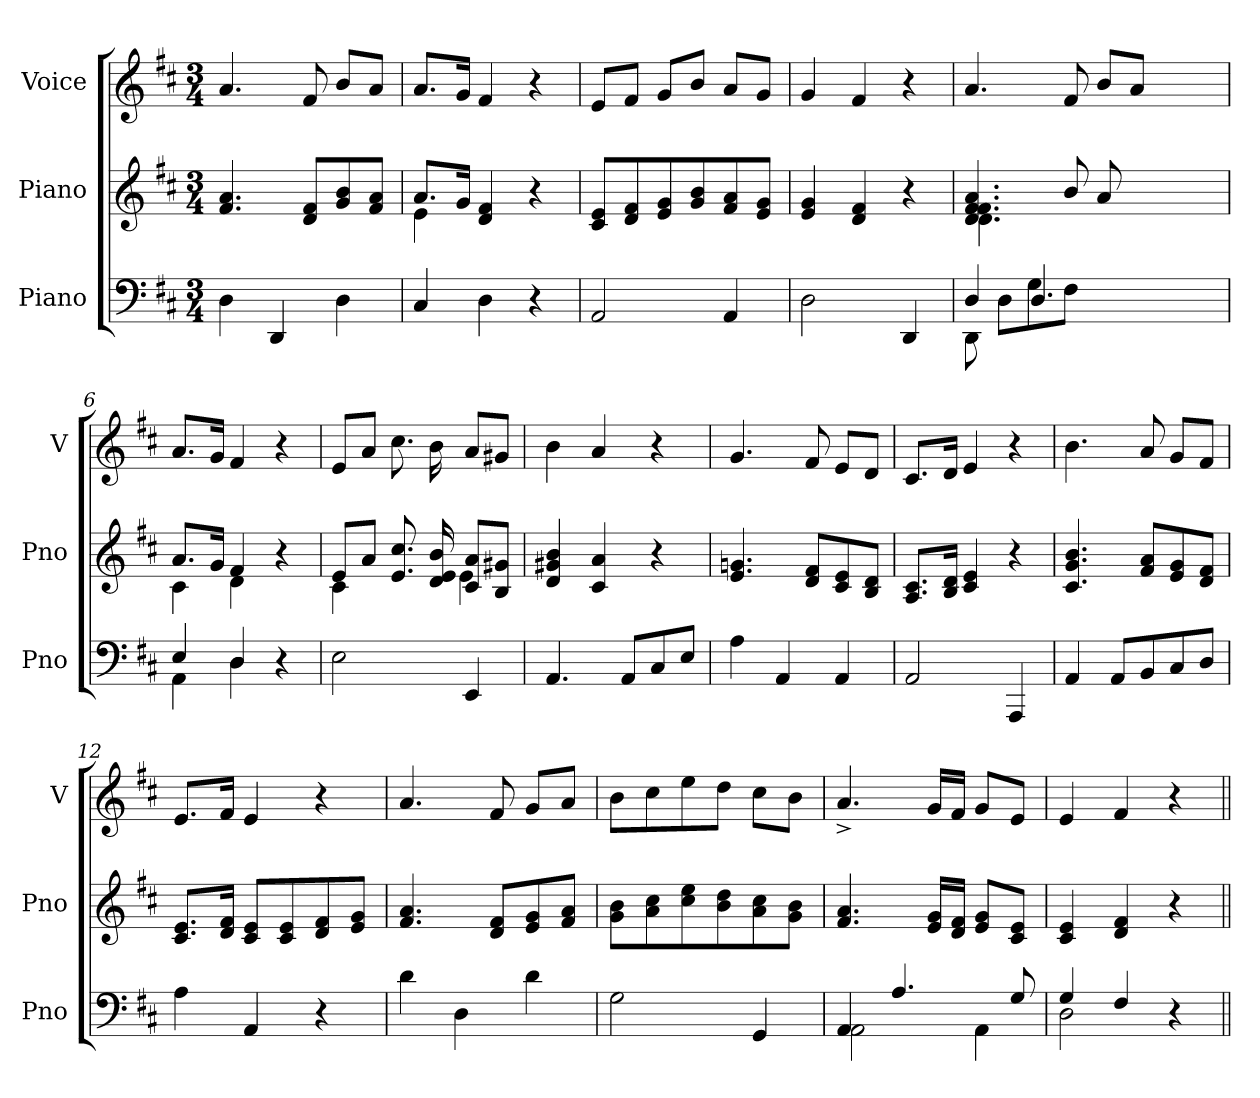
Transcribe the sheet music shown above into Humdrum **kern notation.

**kern	**kern	**kern
*part3	*part2	*part1
*staff3	*staff2	*staff1
*I"Piano	*I"Piano	*I"Voice
*I'Pno	*I'Pno	*I'V
*clefF4	*clefG2	*clefG2
*k[f#c#]	*k[f#c#]	*k[f#c#]
*M3/4	*M3/4	*M3/4
*MM92	*MM92	*MM92
=1	=1	=1
4D\	4.f#/ 4.a/	4.a/
4DD/	.	.
.	8d/ 8f#/L	8f#/
4D\	8g/ 8b/	8b/L
.	8f#/ 8a/J	8a/J
=2	=2	=2
*	*^	*
4C#/	8.a/L	4e\	8.a/L
.	16g/Jk	.	16g/Jk
4D\	4d/ 4f#/	2ryy	4f#/
4r	4r	.	4r
*	*v	*v	*
=3	=3	=3
2AA/	8c#/ 8e/L	8e/L
.	8d/ 8f#/	8f#/J
.	8e/ 8g/	8g/L
.	8g/ 8b/	8b/J
4AA/	8f#/ 8a/	8a/L
.	8e/ 8g/J	8g/J
=4	=4	=4
2D\	4e/ 4g/	4g/
.	4d/ 4f#/	4f#/
4DD/	4r	4r
=5	=5	=5
*^	*^	*
4D/	8DD\	4.d/ 4.f#/ 4.f#/ 4.a/	4.d\	4.a/
.	8D\L	.	.	.
4.D/	8G\	.	.	.
.	8F#\J	8b/	4.ryy	8f#/
.	4ryy	8a/	.	8b/L
4ryy	.	4.ryy	.	8a/J
.	8ryy	.	4ryy	4ryy
8ryy	8ryy	.	.	.
=6	=6	=6	=6	=6
4E/	4AA\	8.a/L	4c#\	8.a/L
.	.	16g/Jk	.	16g/Jk
4D/	4D\	4f#/	4d\	4f#/
4r	4ryy	4r	4ryy	4r
*v	*v	*	*	*
!!LO:LB:g=z
=7	=7	=7	=7
2E\	8e/L	4c#\	8e/L
.	8a/J	.	8a/J
.	8.e/ 8.cc#/	4ryy	8.cc#\
.	16d/ 16e/ 16b/	.	16b\
4EE/	8c#/ 8a/L	4e\	8a/L
.	8B/ 8g#X/J	.	8g#X/J
*	*v	*v	*
=8	=8	=8
4.AA/	4d/ 4g#X/ 4b/	4b\
.	4c#/ 4a/	4a/
8AA/L	.	.
8C#/	4r	4r
8E/J	.	.
=9	=9	=9
4A\	4.e/ 4.gn/	4.g/
4AA/	.	.
.	8d/ 8f#/L	8f#/
4AA/	8c#/ 8e/	8e/L
.	8B/ 8d/J	8d/J
=10	=10	=10
2AA/	8.A/ 8.c#/L	8.c#/L
.	16B/ 16d/Jk	16d/Jk
.	4c#/ 4e/	4e/
4AAA/	4r	4r
=11	=11	=11
4AA/	4.c#/ 4.g/ 4.b/	4.b\
8AA/L	.	.
8BB/	8f#/ 8a/L	8a/
8C#/	8e/ 8g/	8g/L
8D/J	8d/ 8f#/J	8f#/J
=12	=12	=12
4A\	8.c#/ 8.e/L	8.e/L
.	16d/ 16f#/Jk	16f#/Jk
4AA/	8c#/ 8e/L	4e/
.	8c#/ 8e/	.
4r	8d/ 8f#/	4r
.	8e/ 8g/J	.
!!LO:LB:g=z
=13	=13	=13
4d\	4.f#/ 4.a/	4.a/
4D\	.	.
.	8d/ 8f#/L	8f#/
4d\	8e/ 8g/	8g/L
.	8f#/ 8a/J	8a/J
=14	=14	=14
2G\	8g\ 8b\L	8b\L
.	8a\ 8cc#\	8cc#\
.	8cc#\ 8ee\	8ee\
.	8b\ 8dd\	8dd\J
4GG/	8a\ 8cc#\	8cc#\L
.	8g\ 8b\J	8b\J
=15	=15	=15
*^	*	*
4AA/	2AA\	4.f#/ 4.a/	4.a^/
4.A/	.	.	.
.	.	16e/ 16g/LL	16g/LL
.	.	16d/ 16f#/JJ	16f#/JJ
.	4AA\	8e/ 8g/L	8g/L
8G/	.	8c#/ 8e/J	8e/J
=16	=16	=16	=16
4G/	2D\	4c#/ 4e/	4e/
4F#/	.	4d/ 4f#/	4f#/
4r	4ryy	4r	4r
*v	*v	*	*
=||	=||	=||
*-	*-	*-
